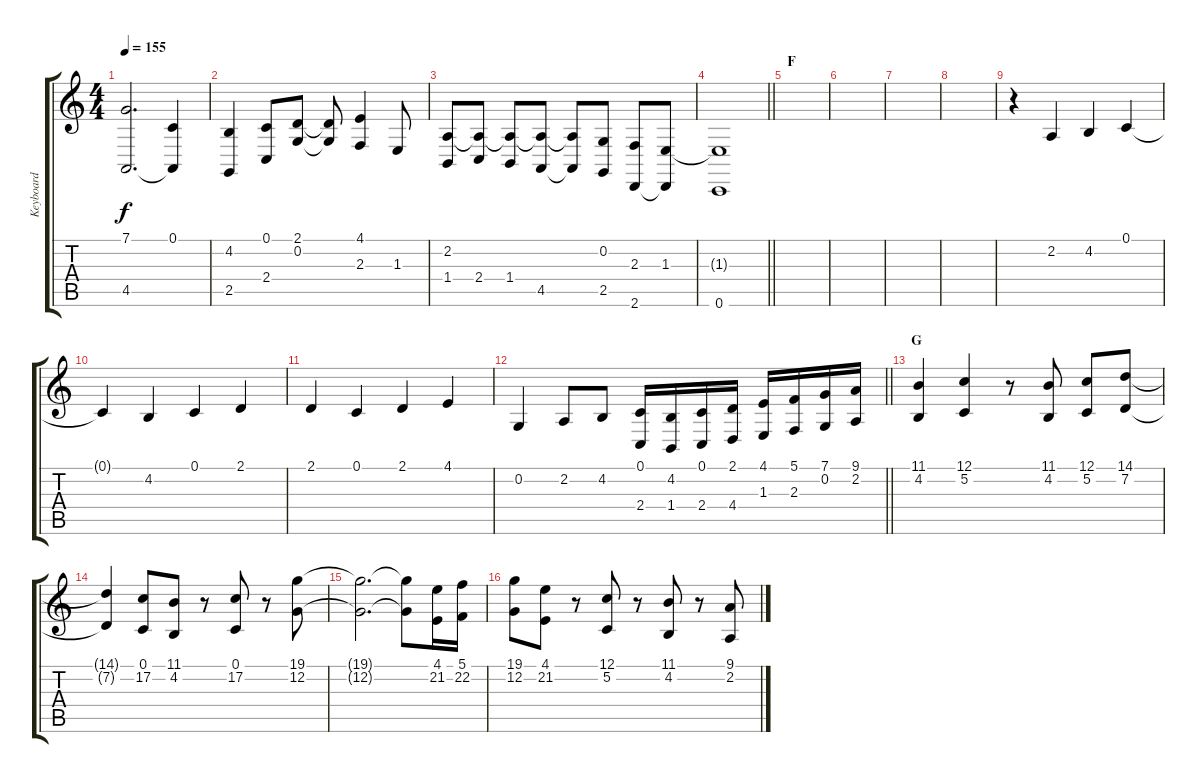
\track ("Keyboard" "Keyboard") {instrument cello}
\staff {score tabs}
\tuning (C4 G3 Eb3 Bb2 F2 C2) {hide}
\ts (4 4)
\tempo 155
\clef g2
\ks c
(7.1 4.5).2{d dy f} (0.1 4.5{t}).4 |
(4.2 2.5).4 (0.1 2.4).8 (2.1 0.2).8 (2.1{t} 0.2{t}).8 (4.1 2.3).4 1.3.8 |
(2.2 1.4).8 (2.2{t} 2.4).8 (2.2{t} 1.4).8 (2.2{t} 4.5).8 (2.2{t} 4.5{t}).8 (0.2 2.5).8 (2.3 2.6).8 (1.3 2.6{t}).8 |
\barLineRight lightlight
(1.3{t} 0.6).1 |
\section ("" "F")
|
|
|
|
r.4 2.2.4 4.2.4 0.1.4 |
0.1{t}.4 4.2.4 0.1.4 2.1.4 |
2.1.4 0.1.4 2.1.4 4.1.4 |
\barLineRight lightlight
0.2.4 2.2.8 4.2.8 (0.1 2.4).16 (4.2 1.4).16 (0.1 2.4).16 (2.1 4.4).16 (4.1 1.3).16 (5.1 2.3).16 (7.1 0.2).16 (9.1 2.2).16 |
\section ("" "G")
(11.1 4.2).4 (12.1 5.2).4 r.8 (11.1 4.2).8 (12.1 5.2).8 (14.1 7.2).8 |
(14.1{t} 7.2{t}).4 (0.1 17.2).8 (11.1 4.2).8 r.8 (0.1 17.2).8 r.8 (19.1 12.2).8 |
(19.1{t} 12.2{t}).2{d} (19.1{t} 12.2{t}).8 (4.1 21.2).16 (5.1 22.2).16 |
(19.1 12.2).8 (4.1 21.2).8 r.8 (12.1 5.2).8 r.8 (11.1 4.2).8 r.8 (9.1 2.2).8
